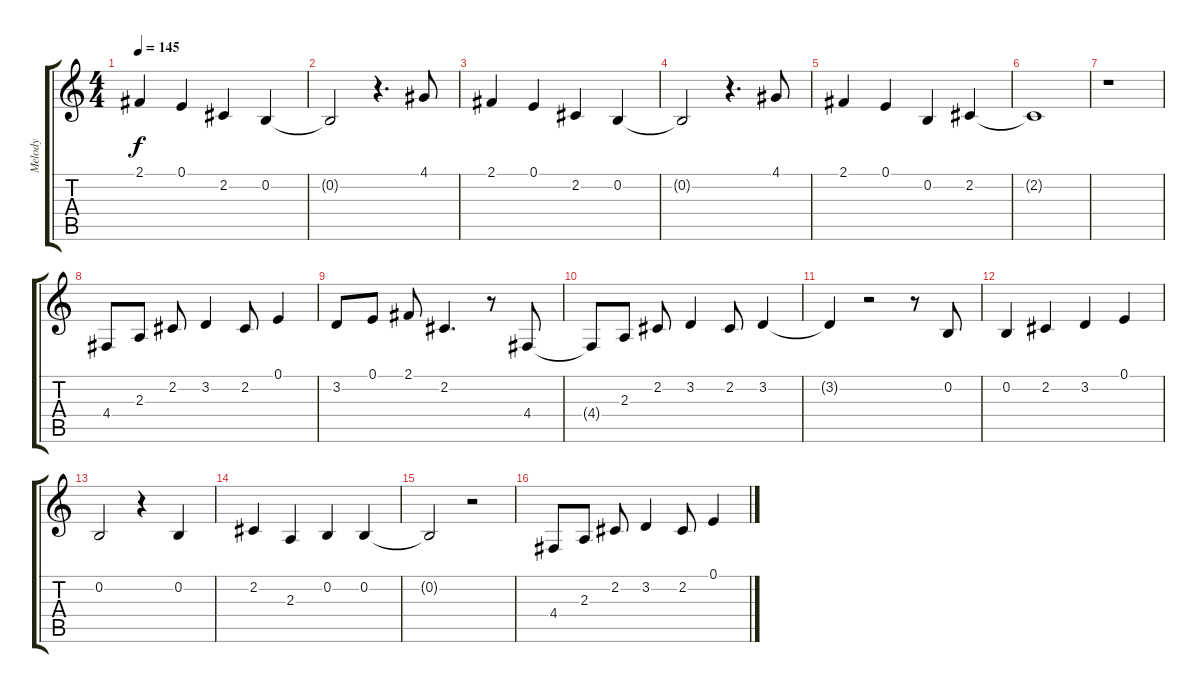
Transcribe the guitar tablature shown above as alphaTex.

\track ("Melody" "Melody") {instrument vibraphone}
\staff {score tabs}
\tuning (E4 B3 G3 D3 A2 E2) {hide}
\ts (4 4)
\tempo 145
\clef g2
\ks c
2.1.4{dy f} 0.1.4 2.2.4 0.2.4 |
0.2{t}.2 r.4{d} 4.1.8 |
2.1.4 0.1.4 2.2.4 0.2.4 |
0.2{t}.2 r.4{d} 4.1.8 |
2.1.4 0.1.4 0.2.4 2.2.4 |
2.2{t}.1 |
r.1 |
4.4.8 2.3.8 2.2.8 3.2.4 2.2.8 0.1.4 |
3.2.8 0.1.8 2.1.8 2.2.4{d} r.8 4.4.8 |
4.4{t}.8 2.3.8 2.2.8 3.2.4 2.2.8 3.2.4 |
3.2{t}.4 r.2 r.8 0.2.8 |
0.2.4 2.2.4 3.2.4 0.1.4 |
0.2.2 r.4 0.2.4 |
2.2.4 2.3.4 0.2.4 0.2.4 |
0.2{t}.2 r.2 |
4.4.8 2.3.8 2.2.8 3.2.4 2.2.8 0.1.4
